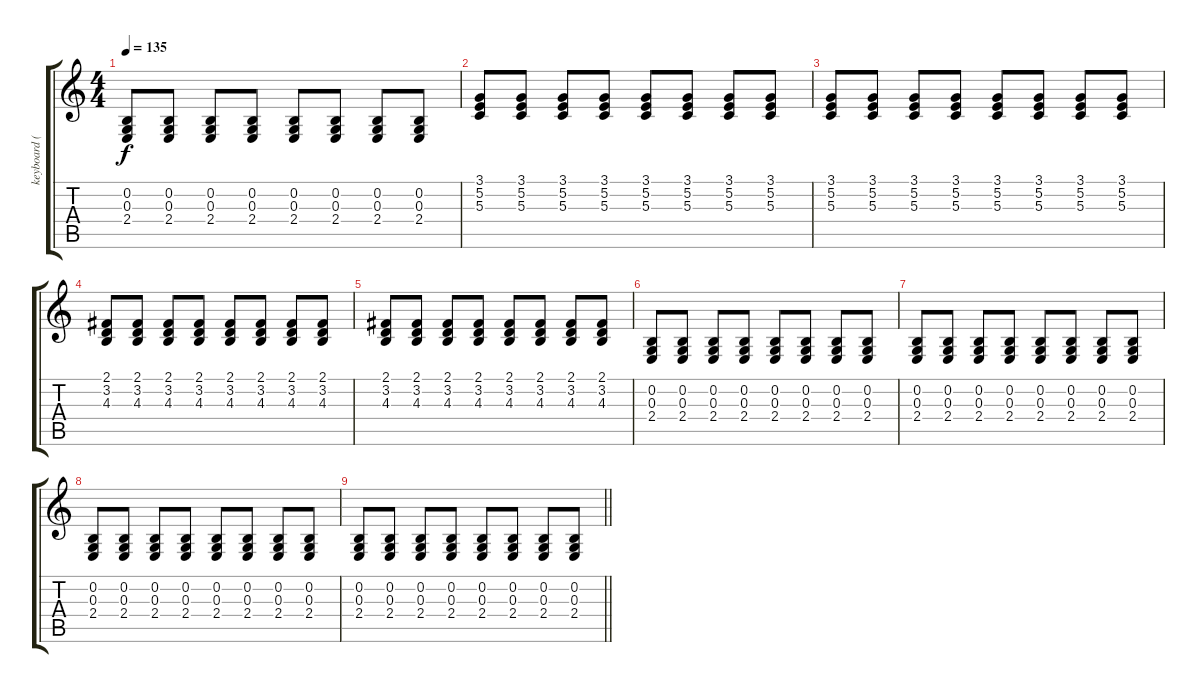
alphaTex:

\track ("keyboard (andhika)" "keyboard (") {instrument synthstrings1}
\staff {score tabs}
\tuning (E4 B3 G3 D3 A2 E2) {hide}
\ts (4 4)
\tempo 135
\clef g2
\ks c
(0.2 0.3 2.4).8{dy f} (0.2 0.3 2.4).8 (0.2 0.3 2.4).8 (0.2 0.3 2.4).8 (0.2 0.3 2.4).8 (0.2 0.3 2.4).8 (0.2 0.3 2.4).8 (0.2 0.3 2.4).8 |
(3.1 5.2 5.3).8 (3.1 5.2 5.3).8 (3.1 5.2 5.3).8 (3.1 5.2 5.3).8 (3.1 5.2 5.3).8 (3.1 5.2 5.3).8 (3.1 5.2 5.3).8 (3.1 5.2 5.3).8 |
(3.1 5.2 5.3).8 (3.1 5.2 5.3).8 (3.1 5.2 5.3).8 (3.1 5.2 5.3).8 (3.1 5.2 5.3).8 (3.1 5.2 5.3).8 (3.1 5.2 5.3).8 (3.1 5.2 5.3).8 |
(2.1 3.2 4.3).8 (2.1 3.2 4.3).8 (2.1 3.2 4.3).8 (2.1 3.2 4.3).8 (2.1 3.2 4.3).8 (2.1 3.2 4.3).8 (2.1 3.2 4.3).8 (2.1 3.2 4.3).8 |
(2.1 3.2 4.3).8 (2.1 3.2 4.3).8 (2.1 3.2 4.3).8 (2.1 3.2 4.3).8 (2.1 3.2 4.3).8 (2.1 3.2 4.3).8 (2.1 3.2 4.3).8 (2.1 3.2 4.3).8 |
(0.2 0.3 2.4).8 (0.2 0.3 2.4).8 (0.2 0.3 2.4).8 (0.2 0.3 2.4).8 (0.2 0.3 2.4).8 (0.2 0.3 2.4).8 (0.2 0.3 2.4).8 (0.2 0.3 2.4).8 |
(0.2 0.3 2.4).8 (0.2 0.3 2.4).8 (0.2 0.3 2.4).8 (0.2 0.3 2.4).8 (0.2 0.3 2.4).8 (0.2 0.3 2.4).8 (0.2 0.3 2.4).8 (0.2 0.3 2.4).8 |
(0.2 0.3 2.4).8 (0.2 0.3 2.4).8 (0.2 0.3 2.4).8 (0.2 0.3 2.4).8 (0.2 0.3 2.4).8 (0.2 0.3 2.4).8 (0.2 0.3 2.4).8 (0.2 0.3 2.4).8 |
\barLineRight lightlight
(0.2 0.3 2.4).8 (0.2 0.3 2.4).8 (0.2 0.3 2.4).8 (0.2 0.3 2.4).8 (0.2 0.3 2.4).8 (0.2 0.3 2.4).8 (0.2 0.3 2.4).8 (0.2 0.3 2.4).8
